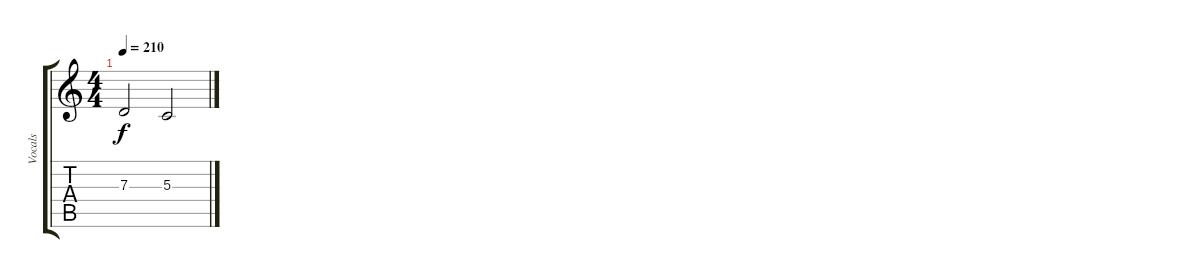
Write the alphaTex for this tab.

\track ("Vocals" "Vocals") {instrument oboe}
\staff {score tabs}
\tuning (E4 B3 G3 D3 A2 E2) {hide}
\ts (4 4)
\tempo 210
\clef g2
\ks c
7.3.2{dy f} 5.3.2
